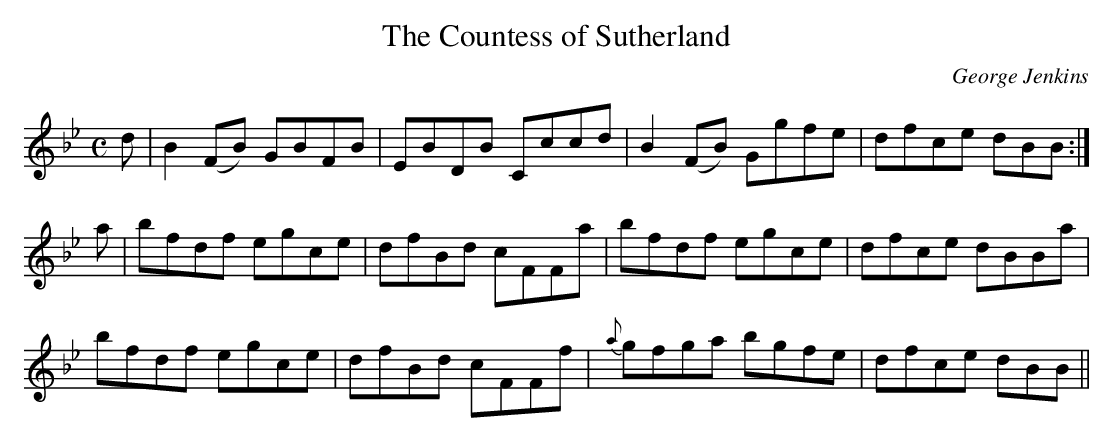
X:1
T:Countess of Sutherland, The
C:George Jenkins
M:C
L:1/8
K:Bb
d|B2 (FB) GBFB|EBDB Cccd|B2 (FB) Ggfe|dfce dBB:|
a|bfdf egce|dfBd cFFa|bfdf egce|dfce dBBa|
bfdf egce|dfBd cFFf|{a}gfga bgfe|dfce dBB||
